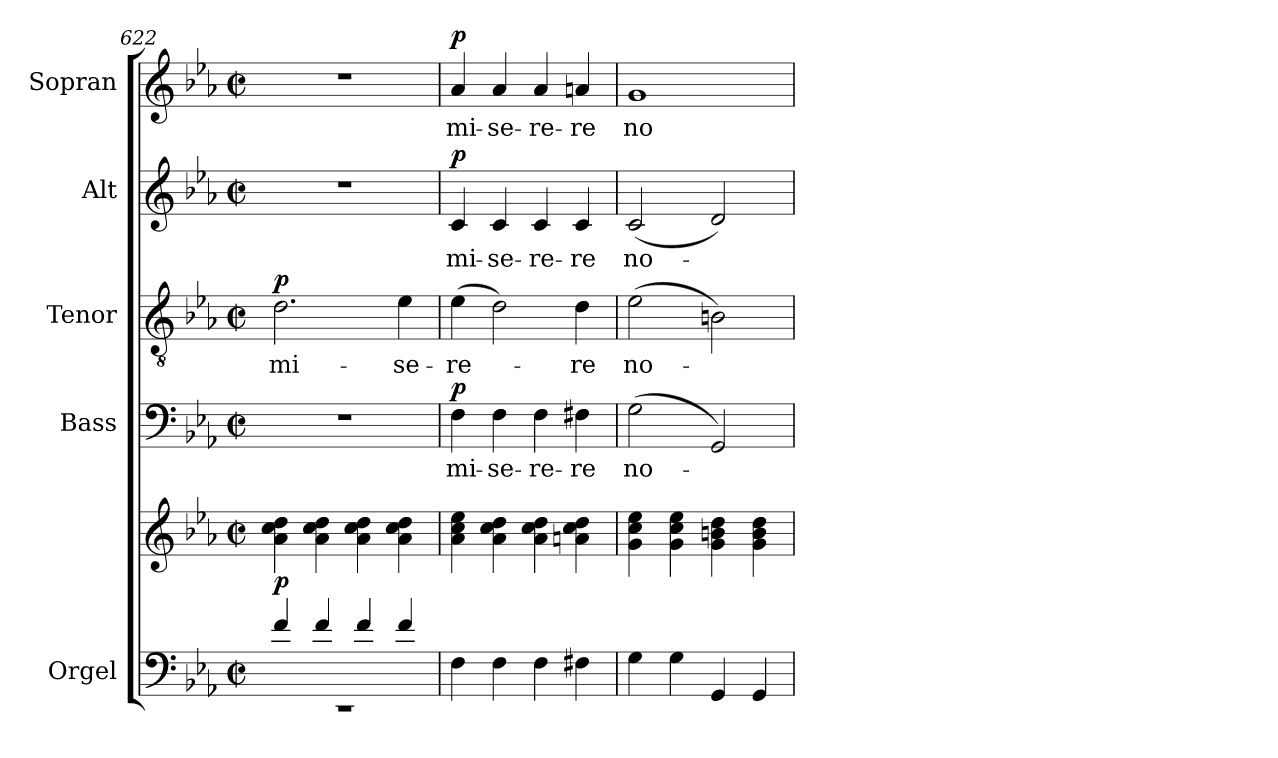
**kern	**kern	**dynam	**kern	**text	**dynam	**kern	**text	**dynam	**kern	**text	**dynam	**kern	**text	**dynam
*part5	*part5	*part5	*part4	*part4	*part4	*part3	*part3	*part3	*part2	*part2	*part2	*part1	*part1	*part1
*staff6	*staff5	*staff5/6	*staff4	*staff4	*staff4	*staff3	*staff3	*staff3	*staff2	*staff2	*staff2	*staff1	*staff1	*staff1
*I"Orgel	*	*	*I"Bass	*	*	*I"Tenor	*	*	*I"Alt	*	*	*I"Sopran	*	*
*I'Org.	*	*	*I'B.	*	*	*I'T.	*	*	*I'A.	*	*	*I'S.	*	*
*clefF4	*clefG2	*	*clefF4	*	*	*clefGv2	*	*	*clefG2	*	*	*clefG2	*	*
*k[b-e-a-]	*k[b-e-a-]	*	*k[b-e-a-]	*	*	*k[b-e-a-]	*	*	*k[b-e-a-]	*	*	*k[b-e-a-]	*	*
*E-:	*E-:	*	*E-:	*	*	*E-:	*	*	*E-:	*	*	*E-:	*	*
*M2/2	*M2/2	*	*M2/2	*	*	*M2/2	*	*	*M2/2	*	*	*M2/2	*	*
*met(c|)	*met(c|)	*	*met(c|)	*	*	*met(c|)	*	*	*met(c|)	*	*	*met(c|)	*	*
=622	=622	=622	=622	=622	=622	=622	=622	=622	=622	=622	=622	=622	=622	=622
*^	*	*	*	*	*	*	*	*	*	*	*	*	*	*
!	!	!	!LO:DY:b	!	!	!	!	!LO:LY:b	!LO:DY:a	!	!	!	!	!	!
4f/	1rEE	4a-\ 4cc\ 4dd\	p	1r	.	.	2.d\	mi-	p	1r	.	.	1r	.	.
4f/	.	4a-\ 4cc\ 4dd\	.	.	.	.	.	.	.	.	.	.	.	.	.
4f/	.	4a-\ 4cc\ 4dd\	.	.	.	.	.	.	.	.	.	.	.	.	.
!	!	!	!	!	!	!	!	!LO:LY:b	!	!	!	!	!	!	!
4f/	.	4a-\ 4cc\ 4dd\	.	.	.	.	4e-\	-se-	.	.	.	.	.	.	.
*v	*v	*	*	*	*	*	*	*	*	*	*	*	*	*	*
!!LO:PB:g=z
=623	=623	=623	=623	=623	=623	=623	=623	=623	=623	=623	=623	=623	=623	=623
!	!	!	!	!LO:LY:b	!LO:DY:a	!	!LO:LY:b	!	!	!LO:LY:b	!LO:DY:a	!	!LO:LY:b	!LO:DY:a
4F\	4a-\ 4cc\ 4ee-\	.	4F\	mi-	p	(>4e-\	-re-	.	4c/	mi-	p	4a-/	mi-	p
!	!	!	!	!LO:LY:b	!	!	!	!	!	!LO:LY:b	!	!	!LO:LY:b	!
4F\	4a-\ 4cc\ 4dd\	.	4F\	-se-	.	2d\)	.	.	4c/	-se-	.	4a-/	-se-	.
!	!	!	!	!LO:LY:b	!	!	!	!	!	!LO:LY:b	!	!	!LO:LY:b	!
4F\	4a-\ 4cc\ 4dd\	.	4F\	-re-	.	.	.	.	4c/	-re-	.	4a-/	-re-	.
!	!	!	!	!LO:LY:b	!	!	!LO:LY:b	!	!	!LO:LY:b	!	!	!LO:LY:b	!
4F#X\	4an\ 4cc\ 4dd\	.	4F#X\	-re	.	4d\	-re	.	4c/	-re	.	4an/	-re	.
=624	=624	=624	=624	=624	=624	=624	=624	=624	=624	=624	=624	=624	=624	=624
!	!	!	!	!LO:LY:b	!	!	!LO:LY:b	!	!	!LO:LY:b	!	!	!LO:LY:b	!
4G\	4g\ 4cc\ 4ee-\	.	(>2G\	no-	.	(>2e-\	no-	.	(<2c/	no-	.	1g	no-	.
4G\	4g\ 4cc\ 4ee-\	.	.	.	.	.	.	.	.	.	.	.	.	.
4GG/	4g\ 4bn\ 4dd\	.	2GG/)	.	.	2Bn\)	.	.	2d/)	.	.	.	.	.
4GG/	4g\ 4b\ 4dd\	.	.	.	.	.	.	.	.	.	.	.	.	.
=	=	=	=	=	=	=	=	=	=	=	=	=	=	=
*-	*-	*-	*-	*-	*-	*-	*-	*-	*-	*-	*-	*-	*-	*-
